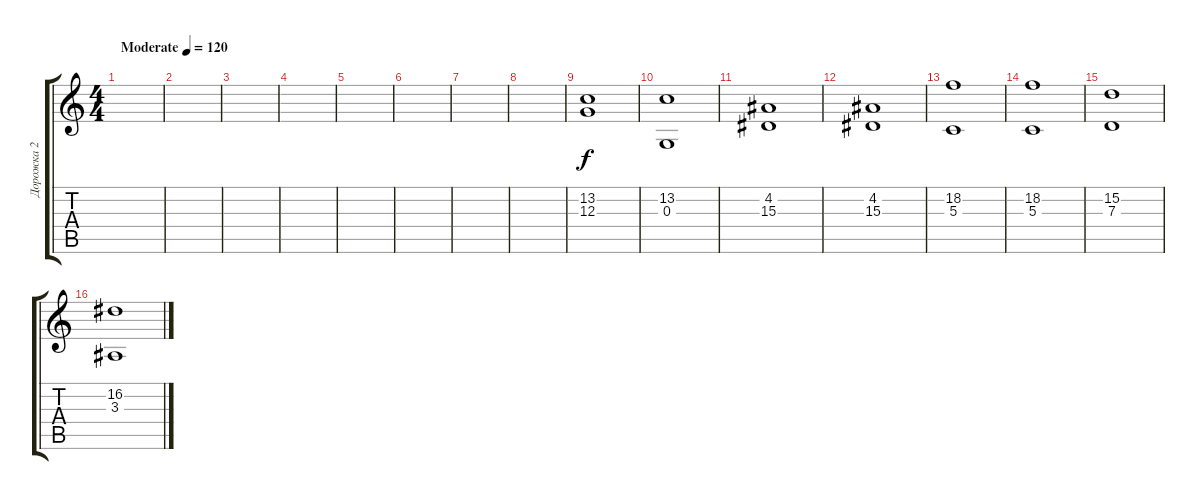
\track ("Дорожка 2" "Дорожка 2") {instrument stringensemble1}
\staff {score tabs}
\tuning (E4 B3 G3 D3 A2 D2) {hide}
\ts (4 4)
\tempo (120 "Moderate")
\clef g2
\ks c
|
|
|
|
|
|
|
|
(13.2 12.3).1 |
(13.2 0.3).1 |
(4.2 15.3).1 |
(4.2 15.3).1 |
(18.2 5.3).1 |
(18.2 5.3).1 |
(15.2 7.3).1 |
(16.2 3.3).1
